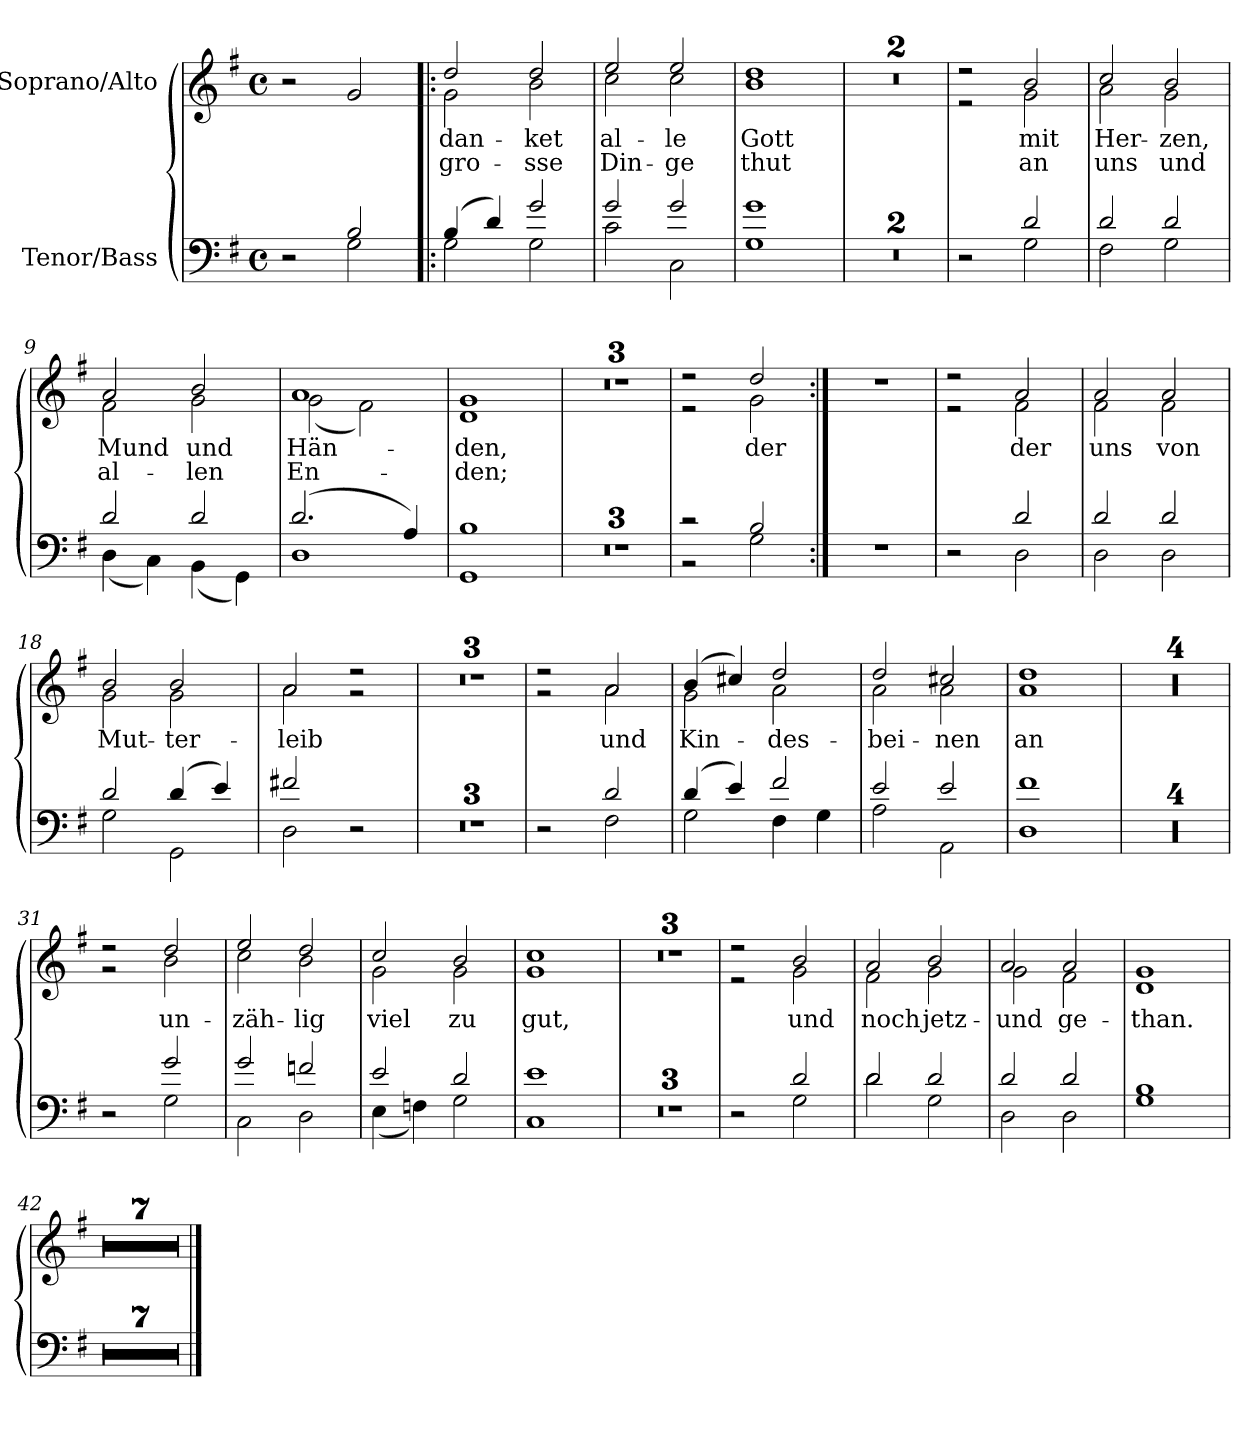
**kern	**kern	**text	**text
*part2	*part1	*part1	*part1
*staff2	*staff1	*staff1	*staff1
*I"Tenor/Bass	*I"Soprano/Alto	*	*
*clefF4	*clefG2	*	*
*k[f#]	*k[f#]	*	*
*M4/4	*M4/4	*	*
*met(c)	*met(c)	*	*
=1	=1	=1	=1
*^	*	*	*
2ryy	2r	2r	.	.
2B/	2G\	2g/	.	.
=2!|:	=2!|:	=2!|:	=2!|:	=2!|:
!	!	!	!LO:LY:b	!LO:LY:b
*	*	*^	*	*
(4B/	2G\	2dd/	2g\	dan-	gro-
4d/)	.	.	.	.	.
!	!	!	!	!LO:LY:b	!LO:LY:b
2g/	2G\	2dd/	2b\	-ket	-sse
=3	=3	=3	=3	=3	=3
!	!	!	!	!LO:LY:b	!LO:LY:b
2g/	2c\	2ee/	2cc\	al-	Din-
!	!	!	!	!LO:LY:b	!LO:LY:b
2g/	2C\	2ee/	2cc\	-le	-ge
=4	=4	=4	=4	=4	=4
!	!	!	!	!LO:LY:b	!LO:LY:b
1g	1G	1dd	1b	Gott	thut
*v	*v	*	*	*	*
*	*v	*v	*	*
=5	=5	=5	=5
1r	1r	.	.
=6	=6	=6	=6
1r	1r	.	.
!!LO:LB:g=z
=7	=7	=7	=7
*^	*^	*	*
2ryy	2r	2r	2r	.	.
!	!	!	!	!LO:LY:b	!LO:LY:b
2d/	2G\	2b/	2g\	mit	an
=8	=8	=8	=8	=8	=8
!	!	!	!	!LO:LY:b	!LO:LY:b
2d/	2F#\	2cc/	2a\	Her-	uns
!	!	!	!	!LO:LY:b	!LO:LY:b
2d/	2G\	2b/	2g\	-zen,	und
=9	=9	=9	=9	=9	=9
!	!	!	!	!LO:LY:b	!LO:LY:b
2d/	(4D\	2a/	2f#\	Mund	al-
.	4C\)	.	.	.	.
!	!	!	!	!LO:LY:b	!LO:LY:b
2d/	(4BB\	2b/	2g\	und	-len
.	4GG\)	.	.	.	.
=10	=10	=10	=10	=10	=10
!	!	!	!	!LO:LY:b	!LO:LY:b
(2.d/	1D	1a	(2g\	Hän-	En-
.	.	.	2f#\)	.	.
4A/)	.	.	.	.	.
=11	=11	=11	=11	=11	=11
!	!	!	!	!LO:LY:b	!LO:LY:b
1B	1GG	1g	1d	-den,	-den;
*v	*v	*	*	*	*
*	*v	*v	*	*
=12	=12	=12	=12
1r	1r	.	.
=13	=13	=13	=13
1r	1r	.	.
=14	=14	=14	=14
1r	1r	.	.
=15	=15	=15	=15
*^	*^	*	*
2r	2r	2r	2r	.	.
!	!	!	!	!LO:LY:b	!
2B/	2G\	2dd/	2g\	der	.
*v	*v	*	*	*	*
*	*v	*v	*	*
=15X1:|!	=15X1:|!	=15X1:|!	=15X1:|!
1r	1r	.	.
!!LO:LB:g=z
=16	=16	=16	=16
*^	*^	*	*
2r	2ryy	2r	2r	.	.
!	!	!	!	!LO:LY:b	!
2d/	2D\	2a/	2f#\	der	.
=17	=17	=17	=17	=17	=17
!	!	!	!	!LO:LY:b	!
2d/	2D\	2a/	2f#\	uns	.
!	!	!	!	!LO:LY:b	!
2d/	2D\	2a/	2f#\	von	.
=18	=18	=18	=18	=18	=18
!	!	!	!	!LO:LY:b	!
2d/	2G\	2b/	2g\	Mut-	.
!	!	!	!	!LO:LY:b	!
(4d/	2GG\	2b/	2g\	-ter-	.
4e/)	.	.	.	.	.
=19	=19	=19	=19	=19	=19
!	!	!	!	!LO:LY:b	!
2f#X/	2D\	2a/	2a\	-leib	.
2r	2ryy	2r	2r	.	.
*v	*v	*	*	*	*
*	*v	*v	*	*
=20	=20	=20	=20
1r	1r	.	.
=21	=21	=21	=21
1r	1r	.	.
=22	=22	=22	=22
1r	1r	.	.
!!LO:LB:g=z
=23	=23	=23	=23
*^	*^	*	*
2ryy	2r	2r	2r	.	.
!	!	!	!	!LO:LY:b	!
2d/	2F#\	2a/	2a\	und	.
=24	=24	=24	=24	=24	=24
!	!	!	!	!LO:LY:b	!
(4d/	2G\	(4b/	2g\	Kin-	.
4e/)	.	4cc#X/)	.	.	.
!	!	!	!	!LO:LY:b	!
2f#/	4F#\	2dd/	2a\	-des-	.
.	4G\	.	.	.	.
=25	=25	=25	=25	=25	=25
!	!	!	!	!LO:LY:b	!
2e/	2A\	2dd/	2a\	-bei-	.
!	!	!	!	!LO:LY:b	!
2e/	2AA\	2cc#X/	2a\	-nen	.
=26	=26	=26	=26	=26	=26
!	!	!	!	!LO:LY:b	!
1f#	1D	1dd	1a	an	.
*v	*v	*	*	*	*
*	*v	*v	*	*
=27	=27	=27	=27
1r	1r	.	.
=28	=28	=28	=28
1r	1r	.	.
=29	=29	=29	=29
1r	1r	.	.
=30	=30	=30	=30
1r	1r	.	.
!!LO:LB:g=z
=31	=31	=31	=31
*^	*^	*	*
2r	2ryy	2r	2r	.	.
!	!	!	!	!LO:LY:b	!
2g/	2G\	2dd/	2b\	un-	.
=32	=32	=32	=32	=32	=32
!	!	!	!	!LO:LY:b	!
2g/	2C\	2ee/	2cc\	-zäh-	.
!	!	!	!	!LO:LY:b	!
2fn/	2D\	2dd/	2b\	-lig	.
=33	=33	=33	=33	=33	=33
!	!	!	!	!LO:LY:b	!
2e/	(4E\	2cc/	2g\	viel	.
.	4Fn\)	.	.	.	.
!	!	!	!	!LO:LY:b	!
2d/	2G\	2b/	2g\	zu	.
=34	=34	=34	=34	=34	=34
!	!	!	!	!LO:LY:b	!
1e	1C	1cc	1g	gut,	.
*v	*v	*	*	*	*
*	*v	*v	*	*
=35	=35	=35	=35
1r	1r	.	.
=36	=36	=36	=36
1r	1r	.	.
=37	=37	=37	=37
1r	1r	.	.
!!LO:PB:g=z
=38	=38	=38	=38
*^	*^	*	*
2r	2ryy	2r	2r	.	.
!	!	!	!	!LO:LY:b	!
2d/	2G\	2b/	2g\	und	.
=39	=39	=39	=39	=39	=39
!	!	!	!	!LO:LY:b	!
2d/	2d\	2a/	2f#\	noch	.
!	!	!	!	!LO:LY:b	!
2d/	2G\	2b/	2g\	jetz-	.
=40	=40	=40	=40	=40	=40
!	!	!	!	!LO:LY:b	!
2d/	2D\	2a/	2g\	-und	.
!	!	!	!	!LO:LY:b	!
2d/	2D\	2a/	2f#\	ge-	.
=41	=41	=41	=41	=41	=41
!	!	!	!	!LO:LY:b	!
1B	1G	1g	1d	-than.	.
*v	*v	*	*	*	*
*	*v	*v	*	*
=42	=42	=42	=42
1r	1r	.	.
=43	=43	=43	=43
1r	1r	.	.
=44	=44	=44	=44
1r	1r	.	.
=45	=45	=45	=45
1r	1r	.	.
=46	=46	=46	=46
1r	1r	.	.
=47	=47	=47	=47
1r	1r	.	.
=48	=48	=48	=48
1r	1r	.	.
==	==	==	==
*-	*-	*-	*-
